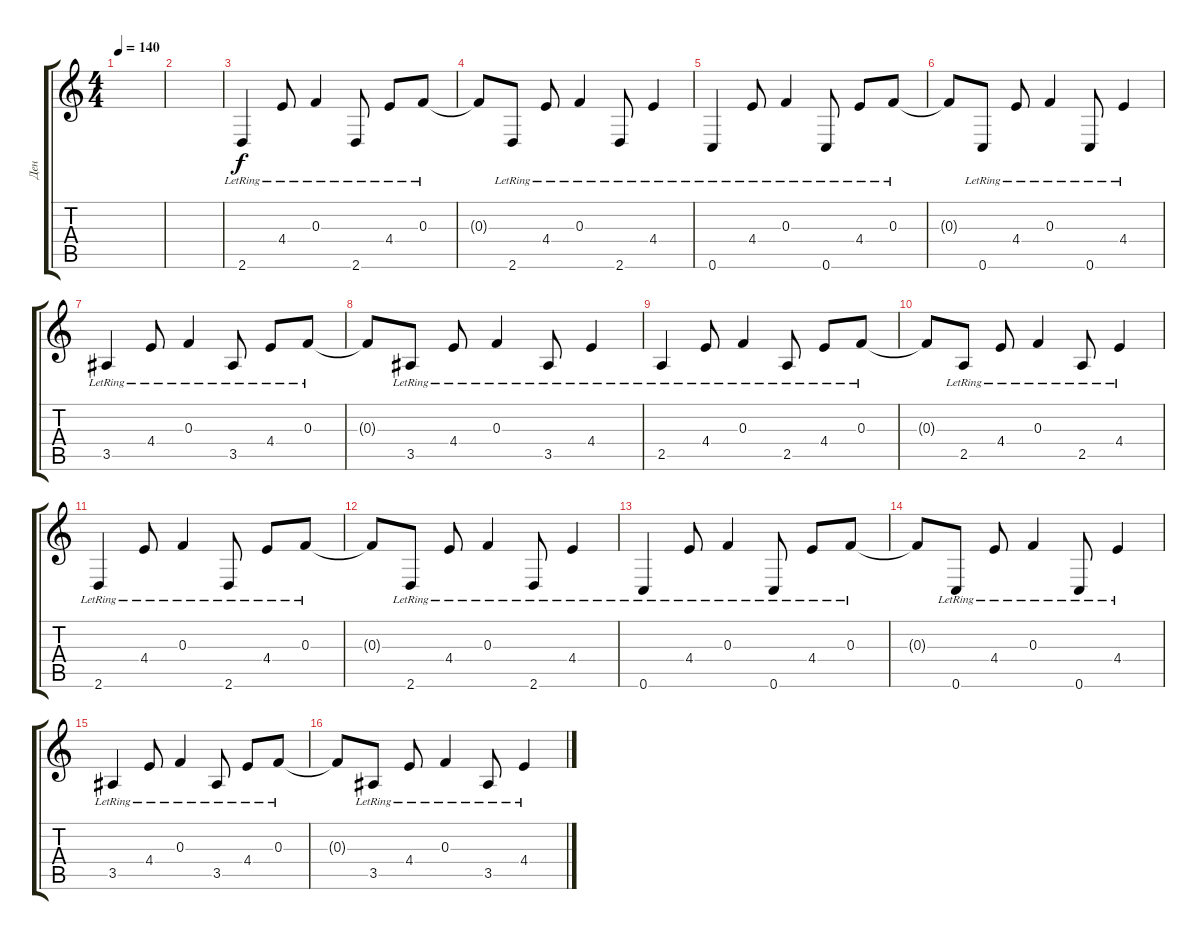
\track ("Ден" "Ден") {instrument electricguitarclean}
\staff {score tabs}
\tuning (D4 A3 F3 C3 G2 C2) {hide}
\ts (4 4)
\tempo 140
\clef g2
\ks c
|
|
2.6{lr}.4 4.4{lr}.8 0.3{lr}.4 2.6{lr}.8 4.4{lr}.8 0.3{lr}.8 |
0.3{t}.8 2.6{lr}.8 4.4{lr}.8 0.3{lr}.4 2.6{lr}.8 4.4{lr}.4 |
0.6{lr}.4 4.4{lr}.8 0.3{lr}.4 0.6{lr}.8 4.4{lr}.8 0.3{lr}.8 |
0.3{t}.8 0.6{lr}.8 4.4{lr}.8 0.3{lr}.4 0.6{lr}.8 4.4{lr}.4 |
3.5{lr}.4 4.4{lr}.8 0.3{lr}.4 3.5{lr}.8 4.4{lr}.8 0.3{lr}.8 |
0.3{t}.8 3.5{lr}.8 4.4{lr}.8 0.3{lr}.4 3.5{lr}.8 4.4{lr}.4 |
2.5{lr}.4 4.4{lr}.8 0.3{lr}.4 2.5{lr}.8 4.4{lr}.8 0.3{lr}.8 |
0.3{t}.8 2.5{lr}.8 4.4{lr}.8 0.3{lr}.4 2.5{lr}.8 4.4{lr}.4 |
2.6{lr}.4 4.4{lr}.8 0.3{lr}.4 2.6{lr}.8 4.4{lr}.8 0.3{lr}.8 |
0.3{t}.8 2.6{lr}.8 4.4{lr}.8 0.3{lr}.4 2.6{lr}.8 4.4{lr}.4 |
0.6{lr}.4 4.4{lr}.8 0.3{lr}.4 0.6{lr}.8 4.4{lr}.8 0.3{lr}.8 |
0.3{t}.8 0.6{lr}.8 4.4{lr}.8 0.3{lr}.4 0.6{lr}.8 4.4{lr}.4 |
3.5{lr}.4 4.4{lr}.8 0.3{lr}.4 3.5{lr}.8 4.4{lr}.8 0.3{lr}.8 |
0.3{t}.8 3.5{lr}.8 4.4{lr}.8 0.3{lr}.4 3.5{lr}.8 4.4{lr}.4
